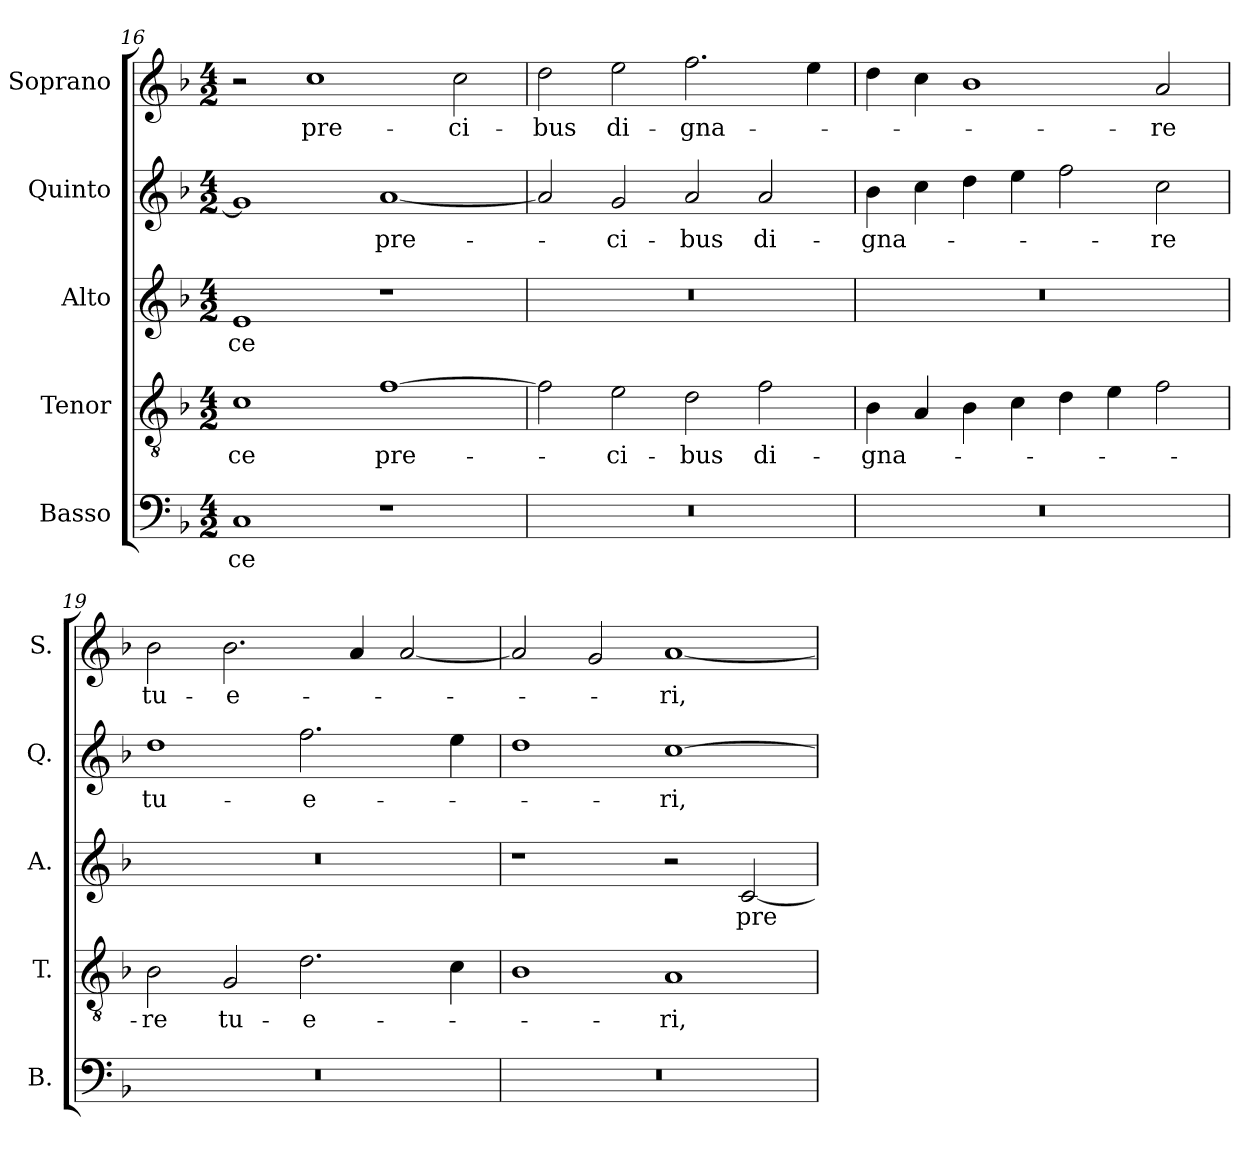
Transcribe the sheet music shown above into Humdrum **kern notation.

**kern	**text	**kern	**text	**kern	**text	**kern	**text	**kern	**text
*part5	*part5	*part4	*part4	*part3	*part3	*part2	*part2	*part1	*part1
*staff5	*staff5	*staff4	*staff4	*staff3	*staff3	*staff2	*staff2	*staff1	*staff1
*I"Basso	*	*I"Tenor	*	*I"Alto	*	*I"Quinto	*	*I"Soprano	*
*I'B.	*	*I'T.	*	*I'A.	*	*I'Q.	*	*I'S.	*
*clefF4	*	*clefGv2	*	*clefG2	*	*clefG2	*	*clefG2	*
*	*	*ITrd7c12	*	*	*	*	*	*	*
*k[b-]	*	*k[b-]	*	*k[b-]	*	*k[b-]	*	*k[b-]	*
*F:	*	*F:	*	*F:	*	*F:	*	*F:	*
*M4/2	*	*M4/2	*	*M4/2	*	*M4/2	*	*M4/2	*
=16	=16	=16	=16	=16	=16	=16	=16	=16	=16
!	!LO:LY:b:color=#000000	!	!	!	!	!	!	!	!
!	!	!	!LO:LY:b:color=#000000	!	!	!	!	!	!
!	!	!	!	!	!LO:LY:b:color=#000000	!	!	!	!
1Ci	-ce	1Ci	-ce	1ei	-ce	1gi]	.	2r	.
!	!	!	!	!	!	!	!	!	!LO:LY:b:color=#000000
.	.	.	.	.	.	.	.	1cci	pre-
!	!	!	!LO:LY:b:color=#000000	!	!	!	!	!	!
!	!	!	!	!	!	!	!LO:LY:b:color=#000000	!	!
1r	.	[1Fi	pre-	1r	.	[1ai	pre-	.	.
!	!	!	!	!	!	!	!	!	!LO:LY:b:color=#000000
.	.	.	.	.	.	.	.	2cci\	-ci-
=17	=17	=17	=17	=17	=17	=17	=17	=17	=17
!LO:N:vis=1	!	!	!	!LO:N:vis=1	!	!	!	!	!
!	!	!	!	!	!	!	!	!	!LO:LY:b:color=#000000
0r	.	2Fi\]	.	0r	.	2ai/]	.	2ddi\	-bus
!	!	!	!LO:LY:b:color=#000000	!	!	!	!	!	!
!	!	!	!	!	!	!	!LO:LY:b:color=#000000	!	!
!	!	!	!	!	!	!	!	!	!LO:LY:b:color=#000000
.	.	2Ei\	-ci-	.	.	2gi/	-ci-	2eei\	di-
!	!	!	!LO:LY:b:color=#000000	!	!	!	!	!	!
!	!	!	!	!	!	!	!LO:LY:b:color=#000000	!	!
!	!	!	!	!	!	!	!	!	!LO:LY:b:color=#000000
.	.	2Di\	-bus	.	.	2ai/	-bus	2.ffi\	-gna-
!	!	!	!LO:LY:b:color=#000000	!	!	!	!	!	!
!	!	!	!	!	!	!	!LO:LY:b:color=#000000	!	!
.	.	2Fi\	di-	.	.	2ai/	di-	.	.
.	.	.	.	.	.	.	.	4eei\	.
=18	=18	=18	=18	=18	=18	=18	=18	=18	=18
!LO:N:vis=1	!	!	!	!	!	!	!	!	!
!	!	!	!LO:LY:b:color=#000000	!LO:N:vis=1	!	!	!	!	!
!	!	!	!	!	!	!	!LO:LY:b:color=#000000	!	!
0r	.	4BB-i\	-gna-	0r	.	4b-i\	-gna-	4ddi\	.
.	.	4AAi/	.	.	.	4cci\	.	4cci\	.
.	.	4BB-i\	.	.	.	4ddi\	.	1b-i	.
.	.	4Ci\	.	.	.	4eei\	.	.	.
.	.	4Di\	.	.	.	2ffi\	.	.	.
.	.	4Ei\	.	.	.	.	.	.	.
!	!	!	!	!	!	!	!LO:LY:b:color=#000000	!	!
!	!	!	!	!	!	!	!	!	!LO:LY:b:color=#000000
.	.	2Fi\	.	.	.	2cci\	-re	2ai/	-re
!!LO:PB:g=z
=19	=19	=19	=19	=19	=19	=19	=19	=19	=19
!LO:N:vis=1	!	!	!	!	!	!	!	!	!
!	!	!	!LO:LY:b:color=#000000	!LO:N:vis=1	!	!	!	!	!
!	!	!	!	!	!	!	!LO:LY:b:color=#000000	!	!
!	!	!	!	!	!	!	!	!	!LO:LY:b:color=#000000
0r	.	2BB-i\	-re	0r	.	1ddi	tu-	2b-i\	tu-
!	!	!	!LO:LY:b:color=#000000	!	!	!	!	!	!
!	!	!	!	!	!	!	!	!	!LO:LY:b:color=#000000
.	.	2GGi/	tu-	.	.	.	.	2.b-i\	-e-
!	!	!	!LO:LY:b:color=#000000	!	!	!	!	!	!
!	!	!	!	!	!	!	!LO:LY:b:color=#000000	!	!
.	.	2.Di\	-e-	.	.	2.ffi\	-e-	.	.
.	.	.	.	.	.	.	.	4ai/	.
.	.	.	.	.	.	.	.	[2ai/	.
.	.	4Ci\	.	.	.	4eei\	.	.	.
=20	=20	=20	=20	=20	=20	=20	=20	=20	=20
!LO:N:vis=1	!	!	!	!	!	!	!	!	!
0r	.	1BB-i	.	1r	.	1ddi	.	2ai/]	.
.	.	.	.	.	.	.	.	2gi/	.
!	!	!	!LO:LY:b:color=#000000	!	!	!	!	!	!
!	!	!	!	!	!	!	!LO:LY:b:color=#000000	!	!
!	!	!	!	!	!	!	!	!	!LO:LY:b:color=#000000
.	.	1AAi	-ri,	2r	.	[1cci	-ri,	[1ai	-ri,
!	!	!	!	!	!LO:LY:b:color=#000000	!	!	!	!
.	.	.	.	[2ci/	pre-	.	.	.	.
=	=	=	=	=	=	=	=	=	=
*-	*-	*-	*-	*-	*-	*-	*-	*-	*-
